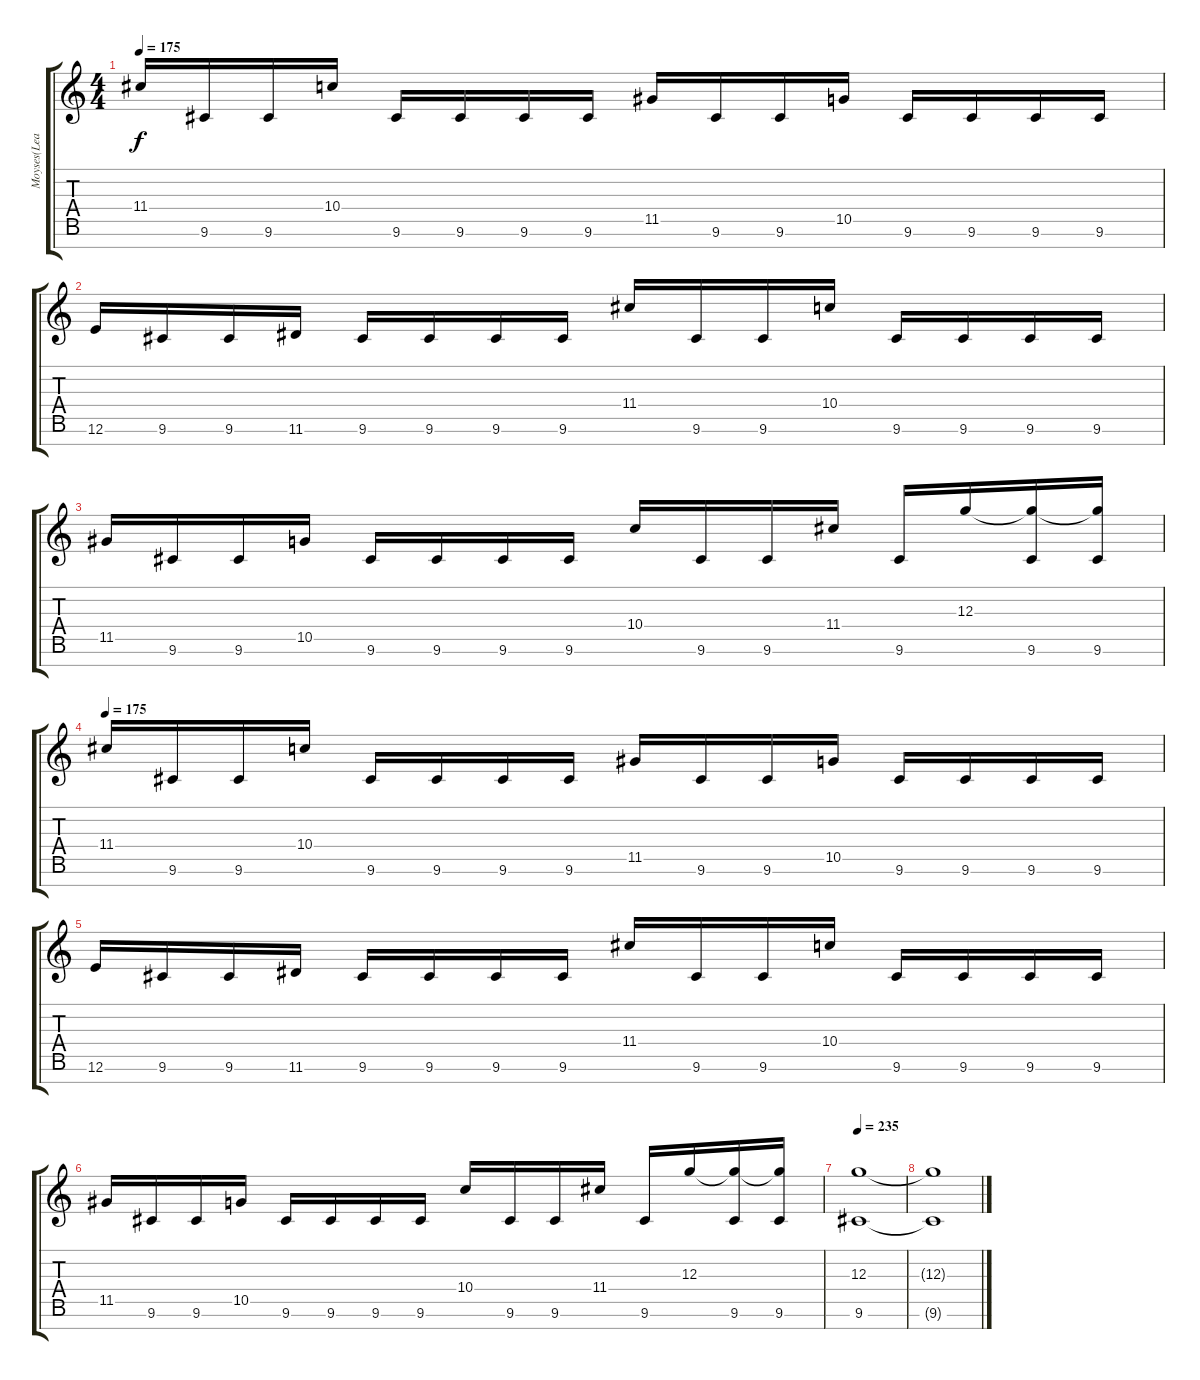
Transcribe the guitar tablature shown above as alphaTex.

\track ("Moyses(Lead)" "Moyses(Lea") {instrument overdrivenguitar}
\staff {score tabs}
\tuning (E4 B3 G3 D3 A2 E2 B1) {hide}
\ts (4 4)
\tempo 175
\clef g2
\ks c
11.4.16{dy f} 9.6.16 9.6.16 10.4.16 9.6.16 9.6.16 9.6.16 9.6.16 11.5.16 9.6.16 9.6.16 10.5.16 9.6.16 9.6.16 9.6.16 9.6.16 |
12.6.16 9.6.16 9.6.16 11.6.16 9.6.16 9.6.16 9.6.16 9.6.16 11.4.16 9.6.16 9.6.16 10.4.16 9.6.16 9.6.16 9.6.16 9.6.16 |
11.5.16 9.6.16 9.6.16 10.5.16 9.6.16 9.6.16 9.6.16 9.6.16 10.4.16 9.6.16 9.6.16 11.4.16 9.6.16 12.3.16 (12.3{t} 9.6).16 (12.3{t} 9.6).16 |
\tempo 175
11.4.16 9.6.16 9.6.16 10.4.16 9.6.16 9.6.16 9.6.16 9.6.16 11.5.16 9.6.16 9.6.16 10.5.16 9.6.16 9.6.16 9.6.16 9.6.16 |
12.6.16 9.6.16 9.6.16 11.6.16 9.6.16 9.6.16 9.6.16 9.6.16 11.4.16 9.6.16 9.6.16 10.4.16 9.6.16 9.6.16 9.6.16 9.6.16 |
11.5.16 9.6.16 9.6.16 10.5.16 9.6.16 9.6.16 9.6.16 9.6.16 10.4.16 9.6.16 9.6.16 11.4.16 9.6.16 12.3.16 (12.3{t} 9.6).16 (12.3{t} 9.6).16 |
\tempo 235
(12.3 9.6).1 |
(12.3{t} 9.6{t}).1
